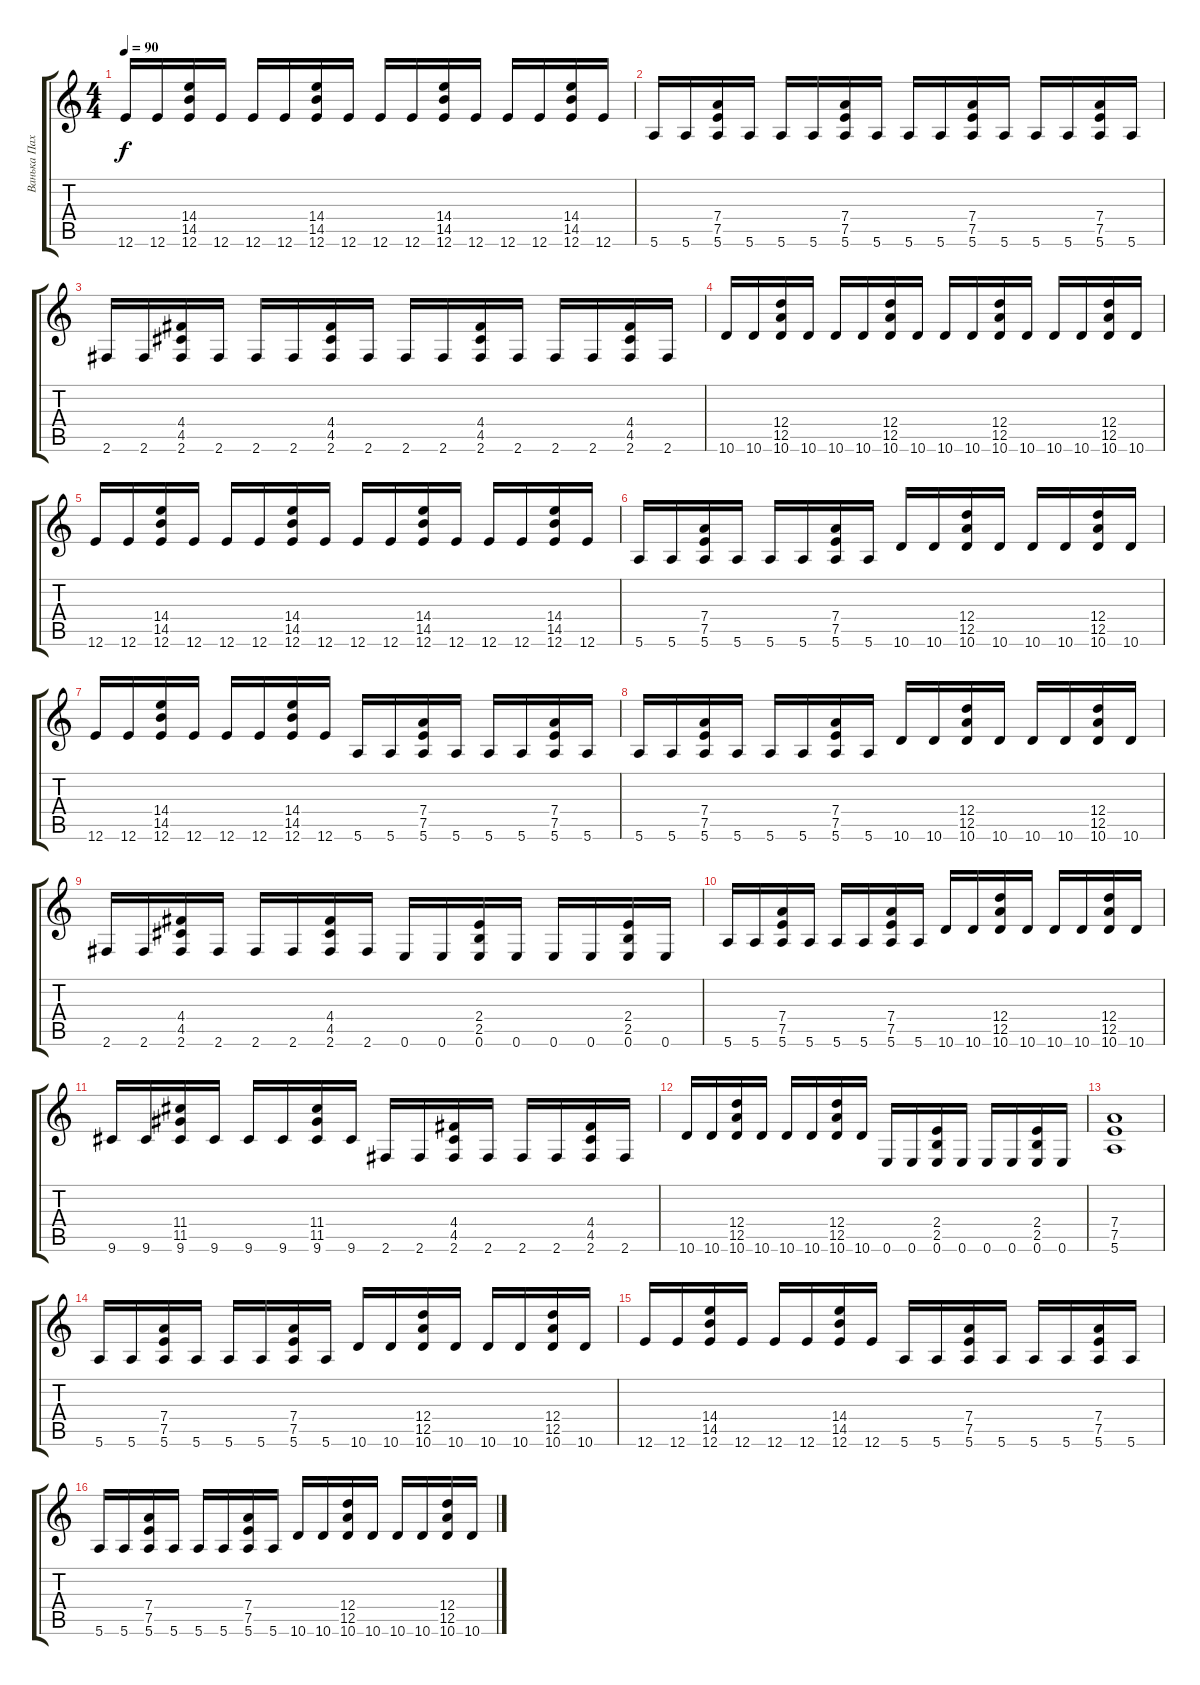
\track ("Ванька Пахомов" "Ванька Пах") {instrument distortionguitar}
\staff {score tabs}
\tuning (E4 B3 G3 D3 A2 E2) {hide}
\ts (4 4)
\tempo 90
\clef g2
\ks c
12.6.16{dy f} 12.6.16 (14.4 14.5 12.6).16 12.6.16 12.6.16 12.6.16 (14.4 14.5 12.6).16 12.6.16 12.6.16 12.6.16 (14.4 14.5 12.6).16 12.6.16 12.6.16 12.6.16 (14.4 14.5 12.6).16 12.6.16 |
5.6.16 5.6.16 (7.4 7.5 5.6).16 5.6.16 5.6.16 5.6.16 (7.4 7.5 5.6).16 5.6.16 5.6.16 5.6.16 (7.4 7.5 5.6).16 5.6.16 5.6.16 5.6.16 (7.4 7.5 5.6).16 5.6.16 |
2.6.16 2.6.16 (4.4 4.5 2.6).16 2.6.16 2.6.16 2.6.16 (4.4 4.5 2.6).16 2.6.16 2.6.16 2.6.16 (4.4 4.5 2.6).16 2.6.16 2.6.16 2.6.16 (4.4 4.5 2.6).16 2.6.16 |
10.6.16 10.6.16 (12.4 12.5 10.6).16 10.6.16 10.6.16 10.6.16 (12.4 12.5 10.6).16 10.6.16 10.6.16 10.6.16 (12.4 12.5 10.6).16 10.6.16 10.6.16 10.6.16 (12.4 12.5 10.6).16 10.6.16 |
12.6.16 12.6.16 (14.4 14.5 12.6).16 12.6.16 12.6.16 12.6.16 (14.4 14.5 12.6).16 12.6.16 12.6.16 12.6.16 (14.4 14.5 12.6).16 12.6.16 12.6.16 12.6.16 (14.4 14.5 12.6).16 12.6.16 |
5.6.16 5.6.16 (7.4 7.5 5.6).16 5.6.16 5.6.16 5.6.16 (7.4 7.5 5.6).16 5.6.16 10.6.16 10.6.16 (12.4 12.5 10.6).16 10.6.16 10.6.16 10.6.16 (12.4 12.5 10.6).16 10.6.16 |
12.6.16 12.6.16 (14.4 14.5 12.6).16 12.6.16 12.6.16 12.6.16 (14.4 14.5 12.6).16 12.6.16 5.6.16 5.6.16 (7.4 7.5 5.6).16 5.6.16 5.6.16 5.6.16 (7.4 7.5 5.6).16 5.6.16 |
5.6.16 5.6.16 (7.4 7.5 5.6).16 5.6.16 5.6.16 5.6.16 (7.4 7.5 5.6).16 5.6.16 10.6.16 10.6.16 (12.4 12.5 10.6).16 10.6.16 10.6.16 10.6.16 (12.4 12.5 10.6).16 10.6.16 |
2.6.16 2.6.16 (4.4 4.5 2.6).16 2.6.16 2.6.16 2.6.16 (4.4 4.5 2.6).16 2.6.16 0.6.16 0.6.16 (2.4 2.5 0.6).16 0.6.16 0.6.16 0.6.16 (2.4 2.5 0.6).16 0.6.16 |
5.6.16 5.6.16 (7.4 7.5 5.6).16 5.6.16 5.6.16 5.6.16 (7.4 7.5 5.6).16 5.6.16 10.6.16 10.6.16 (12.4 12.5 10.6).16 10.6.16 10.6.16 10.6.16 (12.4 12.5 10.6).16 10.6.16 |
9.6.16 9.6.16 (11.4 11.5 9.6).16 9.6.16 9.6.16 9.6.16 (11.4 11.5 9.6).16 9.6.16 2.6.16 2.6.16 (4.4 4.5 2.6).16 2.6.16 2.6.16 2.6.16 (4.4 4.5 2.6).16 2.6.16 |
10.6.16 10.6.16 (12.4 12.5 10.6).16 10.6.16 10.6.16 10.6.16 (12.4 12.5 10.6).16 10.6.16 0.6.16 0.6.16 (2.4 2.5 0.6).16 0.6.16 0.6.16 0.6.16 (2.4 2.5 0.6).16 0.6.16 |
(7.4 7.5 5.6).1 |
5.6.16 5.6.16 (7.4 7.5 5.6).16 5.6.16 5.6.16 5.6.16 (7.4 7.5 5.6).16 5.6.16 10.6.16 10.6.16 (12.4 12.5 10.6).16 10.6.16 10.6.16 10.6.16 (12.4 12.5 10.6).16 10.6.16 |
12.6.16 12.6.16 (14.4 14.5 12.6).16 12.6.16 12.6.16 12.6.16 (14.4 14.5 12.6).16 12.6.16 5.6.16 5.6.16 (7.4 7.5 5.6).16 5.6.16 5.6.16 5.6.16 (7.4 7.5 5.6).16 5.6.16 |
5.6.16 5.6.16 (7.4 7.5 5.6).16 5.6.16 5.6.16 5.6.16 (7.4 7.5 5.6).16 5.6.16 10.6.16 10.6.16 (12.4 12.5 10.6).16 10.6.16 10.6.16 10.6.16 (12.4 12.5 10.6).16 10.6.16
